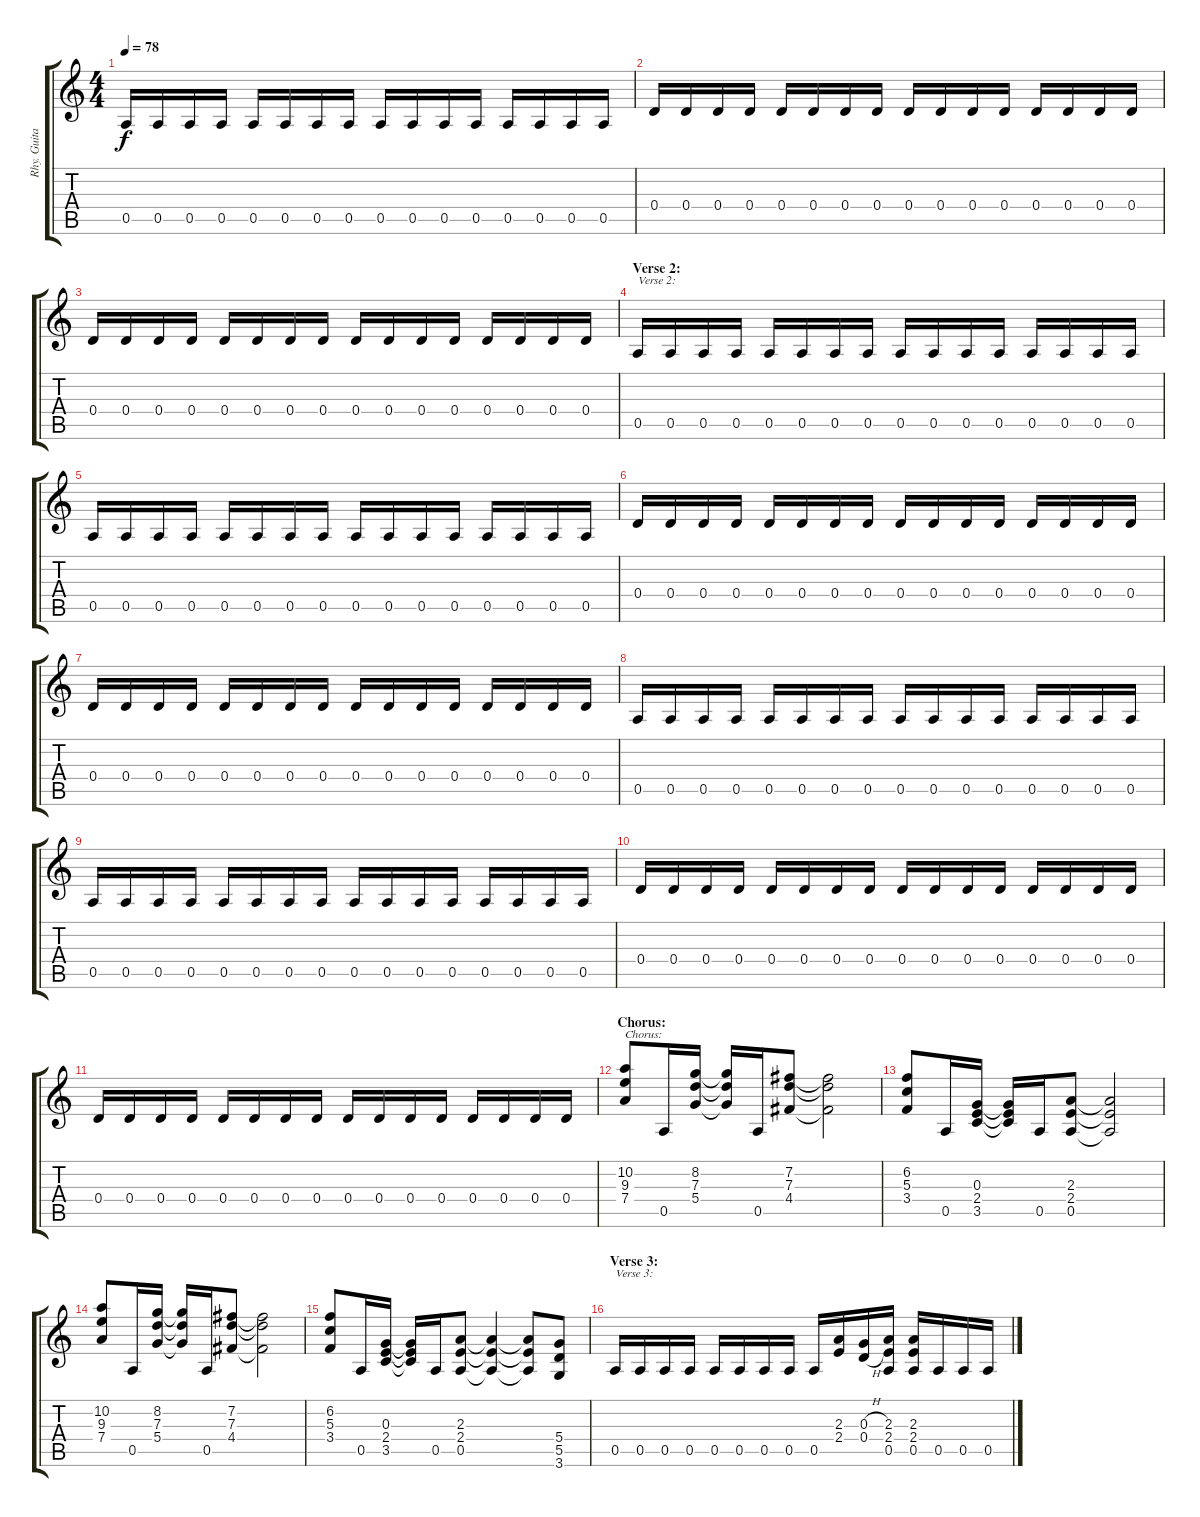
\track ("Rhy. Guitar 2" "Rhy. Guita") {instrument distortionguitar}
\staff {score tabs}
\tuning (E4 B3 G3 D3 A2 E2) {hide}
\ts (4 4)
\tempo 78
\clef g2
\ks c
0.5.16{dy f} 0.5.16 0.5.16 0.5.16 0.5.16 0.5.16 0.5.16 0.5.16 0.5.16 0.5.16 0.5.16 0.5.16 0.5.16 0.5.16 0.5.16 0.5.16 |
0.4.16 0.4.16 0.4.16 0.4.16 0.4.16 0.4.16 0.4.16 0.4.16 0.4.16 0.4.16 0.4.16 0.4.16 0.4.16 0.4.16 0.4.16 0.4.16 |
0.4.16 0.4.16 0.4.16 0.4.16 0.4.16 0.4.16 0.4.16 0.4.16 0.4.16 0.4.16 0.4.16 0.4.16 0.4.16 0.4.16 0.4.16 0.4.16 |
\section ("" "Verse 2:")
0.5.16{txt "Verse 2:"} 0.5.16 0.5.16 0.5.16 0.5.16 0.5.16 0.5.16 0.5.16 0.5.16 0.5.16 0.5.16 0.5.16 0.5.16 0.5.16 0.5.16 0.5.16 |
0.5.16 0.5.16 0.5.16 0.5.16 0.5.16 0.5.16 0.5.16 0.5.16 0.5.16 0.5.16 0.5.16 0.5.16 0.5.16 0.5.16 0.5.16 0.5.16 |
0.4.16 0.4.16 0.4.16 0.4.16 0.4.16 0.4.16 0.4.16 0.4.16 0.4.16 0.4.16 0.4.16 0.4.16 0.4.16 0.4.16 0.4.16 0.4.16 |
0.4.16 0.4.16 0.4.16 0.4.16 0.4.16 0.4.16 0.4.16 0.4.16 0.4.16 0.4.16 0.4.16 0.4.16 0.4.16 0.4.16 0.4.16 0.4.16 |
0.5.16 0.5.16 0.5.16 0.5.16 0.5.16 0.5.16 0.5.16 0.5.16 0.5.16 0.5.16 0.5.16 0.5.16 0.5.16 0.5.16 0.5.16 0.5.16 |
0.5.16 0.5.16 0.5.16 0.5.16 0.5.16 0.5.16 0.5.16 0.5.16 0.5.16 0.5.16 0.5.16 0.5.16 0.5.16 0.5.16 0.5.16 0.5.16 |
0.4.16 0.4.16 0.4.16 0.4.16 0.4.16 0.4.16 0.4.16 0.4.16 0.4.16 0.4.16 0.4.16 0.4.16 0.4.16 0.4.16 0.4.16 0.4.16 |
0.4.16 0.4.16 0.4.16 0.4.16 0.4.16 0.4.16 0.4.16 0.4.16 0.4.16 0.4.16 0.4.16 0.4.16 0.4.16 0.4.16 0.4.16 0.4.16 |
\section ("" "Chorus:")
(10.2 9.3 7.4).8{txt "Chorus:"} 0.5.16 (8.2 7.3 5.4).16 (8.2{t} 7.3{t} 5.4{t}).16 0.5.16 (7.2 7.3 4.4).8 (7.2{t} 7.3{t} 4.4{t}).2 |
(6.2 5.3 3.4).8 0.5.16 (0.3 2.4 3.5).16 (0.3{t} 2.4{t} 3.5{t}).16 0.5.16 (2.3 2.4 0.5).8 (2.3{t} 2.4{t} 0.5{t}).2 |
(10.2 9.3 7.4).8 0.5.16 (8.2 7.3 5.4).16 (8.2{t} 7.3{t} 5.4{t}).16 0.5.16 (7.2 7.3 4.4).8 (7.2{t} 7.3{t} 4.4{t}).2 |
(6.2 5.3 3.4).8 0.5.16 (0.3 2.4 3.5).16 (0.3{t} 2.4{t} 3.5{t}).16 0.5.16 (2.3 2.4 0.5).8 (2.3{t} 2.4{t} 0.5{t}).4 (2.3{t} 2.4{t} 0.5{t}).8 (5.4 5.5 3.6).8 |
\section ("" "Verse 3:")
0.5.16{txt "Verse 3:"} 0.5.16 0.5.16 0.5.16 0.5.16 0.5.16 0.5.16 0.5.16 0.5.16 (2.3 2.4).16 (0.3{h} 0.4{h}).16 (2.3 2.4 0.5).16 (2.3 2.4 0.5).16 0.5.16 0.5.16 0.5.16
